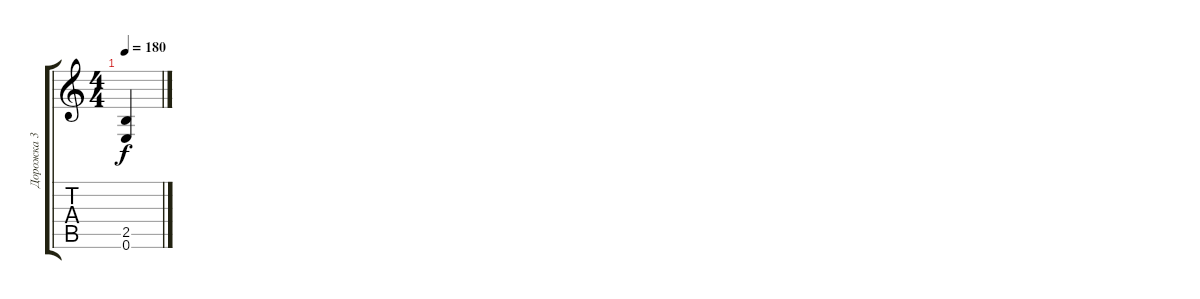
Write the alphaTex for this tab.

\track ("Дорожка 3" "Дорожка 3") {instrument distortionguitar}
\staff {score tabs}
\tuning (E4 B3 G3 D3 A2 E2) {hide}
\ts (4 4)
\tempo 180
\clef g2
\ks c
(2.5 0.6).4{dy f}
